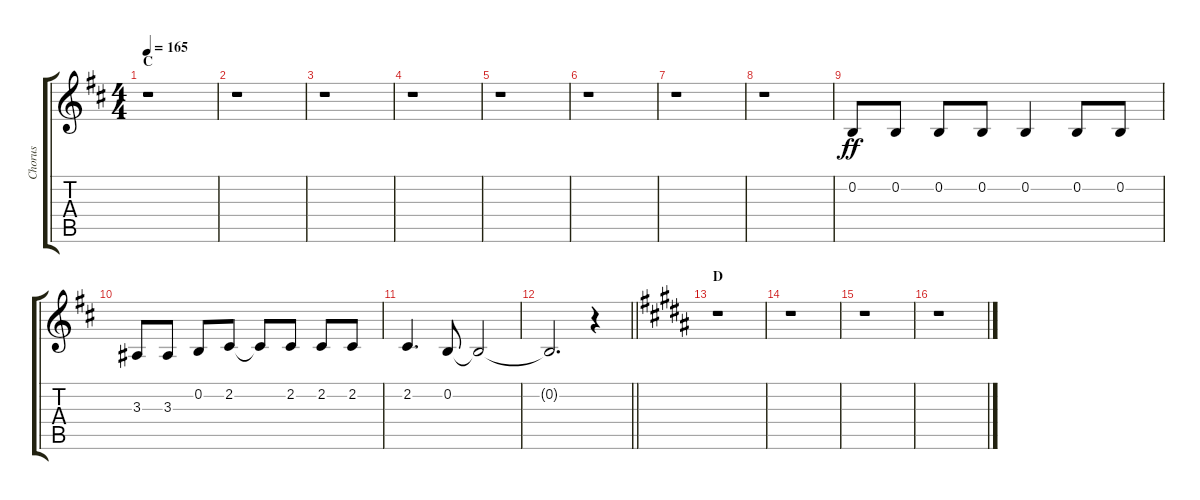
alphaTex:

\track ("Chorus" "Chorus") {instrument voiceoohs}
\staff {score tabs}
\tuning (E4 B3 G3 D3 A2 E2) {hide}
\ts (4 4)
\section ("" "C")
\tempo 165
\clef g2
\ks d
r.1{dy ff} |
r.1 |
r.1 |
r.1 |
r.1 |
r.1 |
r.1 |
r.1 |
0.2.8 0.2.8 0.2.8 0.2.8 0.2.4 0.2.8 0.2.8 |
3.3.8 3.3.8 0.2.8 2.2.8 2.2{t}.8 2.2.8 2.2.8 2.2.8 |
2.2.4{d} 0.2.8 0.2{t}.2 |
\barLineRight lightlight
0.2{t}.2{d} r.4 |
\section ("" "D")
\ks b
r.1 |
r.1 |
r.1 |
r.1
